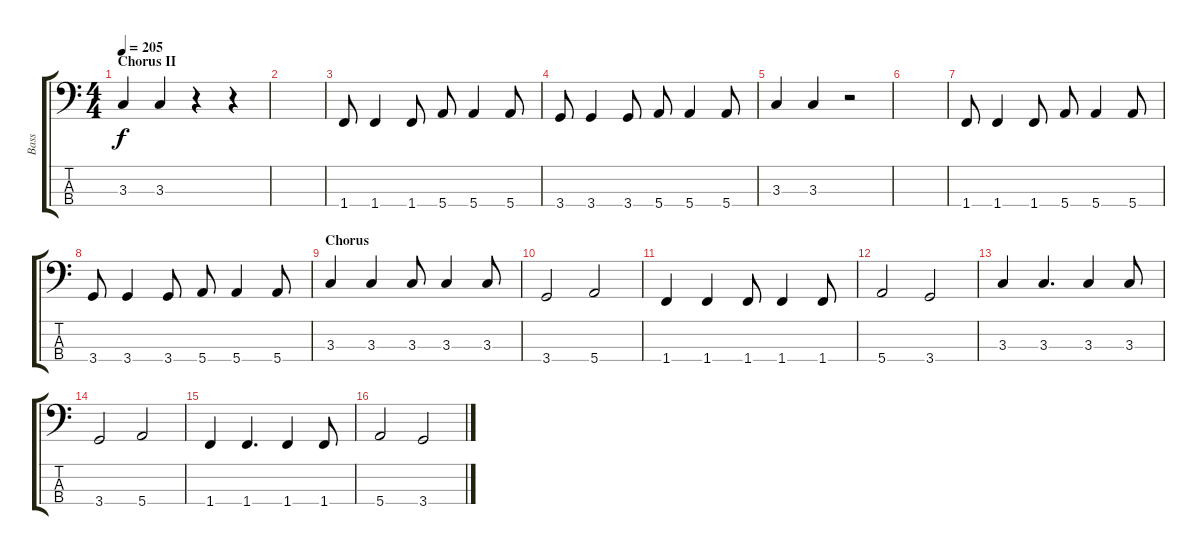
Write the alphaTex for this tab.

\track ("Bass" "Bass") {instrument electricbasspick}
\staff {score tabs}
\tuning (G2 D2 A1 E1) {hide}
\ts (4 4)
\section ("" "Chorus II")
\tempo 205
\clef f4
\ks c
3.3.4{dy f} 3.3.4 r.4 r.4 |
|
1.4.8 1.4.4 1.4.8 5.4.8 5.4.4 5.4.8 |
3.4.8 3.4.4 3.4.8 5.4.8 5.4.4 5.4.8 |
3.3.4 3.3.4 r.2 |
|
1.4.8 1.4.4 1.4.8 5.4.8 5.4.4 5.4.8 |
3.4.8 3.4.4 3.4.8 5.4.8 5.4.4 5.4.8 |
\section ("" "Chorus")
3.3.4 3.3.4 3.3.8 3.3.4 3.3.8 |
3.4.2 5.4.2 |
1.4.4 1.4.4 1.4.8 1.4.4 1.4.8 |
5.4.2 3.4.2 |
3.3.4 3.3.4{d} 3.3.4 3.3.8 |
3.4.2 5.4.2 |
1.4.4 1.4.4{d} 1.4.4 1.4.8 |
5.4.2 3.4.2
